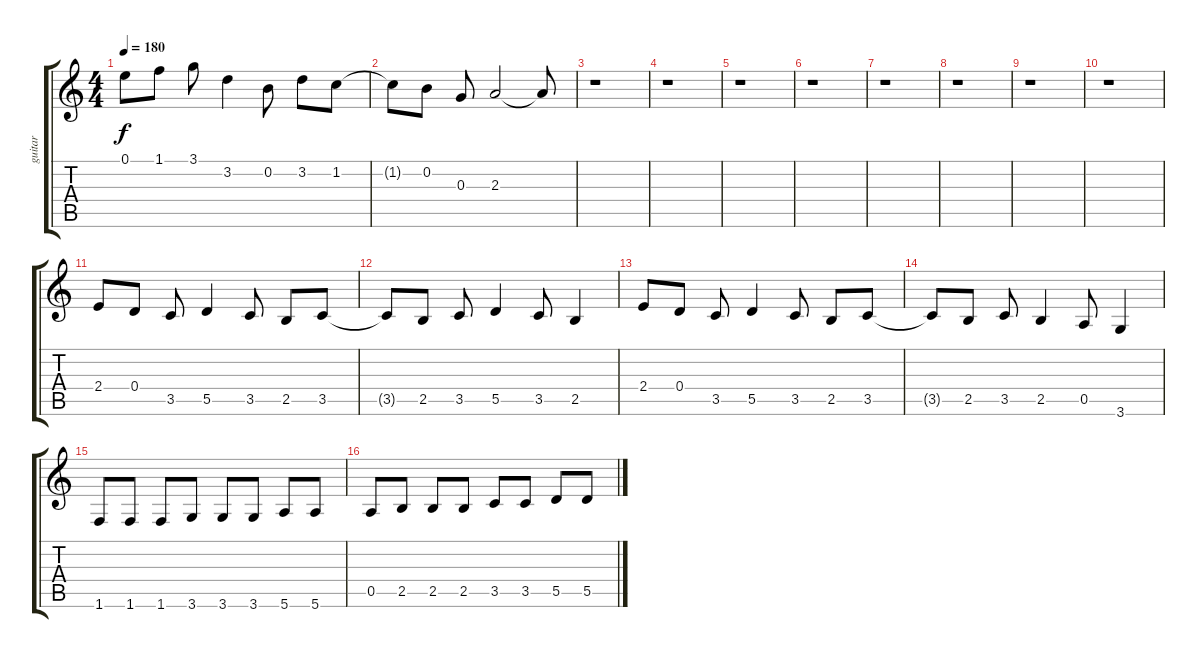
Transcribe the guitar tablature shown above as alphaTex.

\track ("guitar" "guitar") {instrument distortionguitar}
\staff {score tabs}
\tuning (E4 B3 G3 D3 A2 E2) {hide}
\ts (4 4)
\tempo 180
\clef g2
\ks c
0.1.8{dy f} 1.1.8 3.1.8 3.2.4 0.2.8 3.2.8 1.2.8 |
1.2{t}.8 0.2.8 0.3.8 2.3.2 2.3{t}.8 |
r.1 |
r.1 |
r.1 |
r.1 |
r.1 |
r.1 |
r.1 |
r.1 |
2.4.8 0.4.8 3.5.8 5.5.4 3.5.8 2.5.8 3.5.8 |
3.5{t}.8 2.5.8 3.5.8 5.5.4 3.5.8 2.5.4 |
2.4.8 0.4.8 3.5.8 5.5.4 3.5.8 2.5.8 3.5.8 |
3.5{t}.8 2.5.8 3.5.8 2.5.4 0.5.8 3.6.4 |
1.6.8 1.6.8 1.6.8 3.6.8 3.6.8 3.6.8 5.6.8 5.6.8 |
0.5.8 2.5.8 2.5.8 2.5.8 3.5.8 3.5.8 5.5.8 5.5.8
